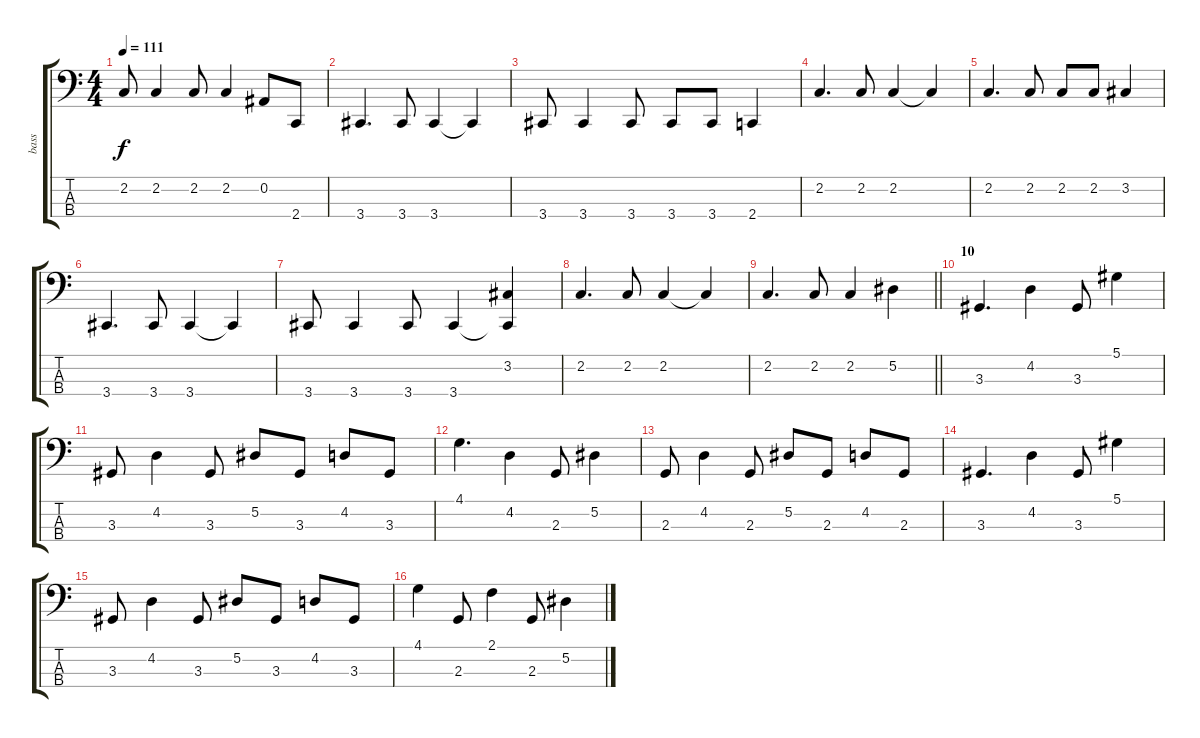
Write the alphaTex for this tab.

\track ("bass" "bass") {instrument electricbasspick}
\staff {score tabs}
\tuning (Eb2 Bb1 F1 Bb0) {hide}
\ts (4 4)
\tempo 111
\clef f4
\ks c
2.2.8{dy f} 2.2.4 2.2.8 2.2.4 0.2.8 2.4.8 |
3.4.4{d} 3.4.8 3.4.4 3.4{t}.4 |
3.4.8 3.4.4 3.4.8 3.4.8 3.4.8 2.4.4 |
2.2.4{d} 2.2.8 2.2.4 2.2{t}.4 |
2.2.4{d} 2.2.8 2.2.8 2.2.8 3.2.4 |
3.4.4{d} 3.4.8 3.4.4 3.4{t}.4 |
3.4.8 3.4.4 3.4.8 3.4.4 (3.2 3.4{t}).4 |
2.2.4{d} 2.2.8 2.2.4 2.2{t}.4 |
\barLineRight lightlight
2.2.4{d} 2.2.8 2.2.4 5.2.4 |
\section ("" "10")
3.3.4{d} 4.2.4 3.3.8 5.1.4 |
3.3.8 4.2.4 3.3.8 5.2.8 3.3.8 4.2.8 3.3.8 |
4.1.4{d} 4.2.4 2.3.8 5.2.4 |
2.3.8 4.2.4 2.3.8 5.2.8 2.3.8 4.2.8 2.3.8 |
3.3.4{d} 4.2.4 3.3.8 5.1.4 |
3.3.8 4.2.4 3.3.8 5.2.8 3.3.8 4.2.8 3.3.8 |
4.1.4 2.3.8 2.1.4 2.3.8 5.2.4
